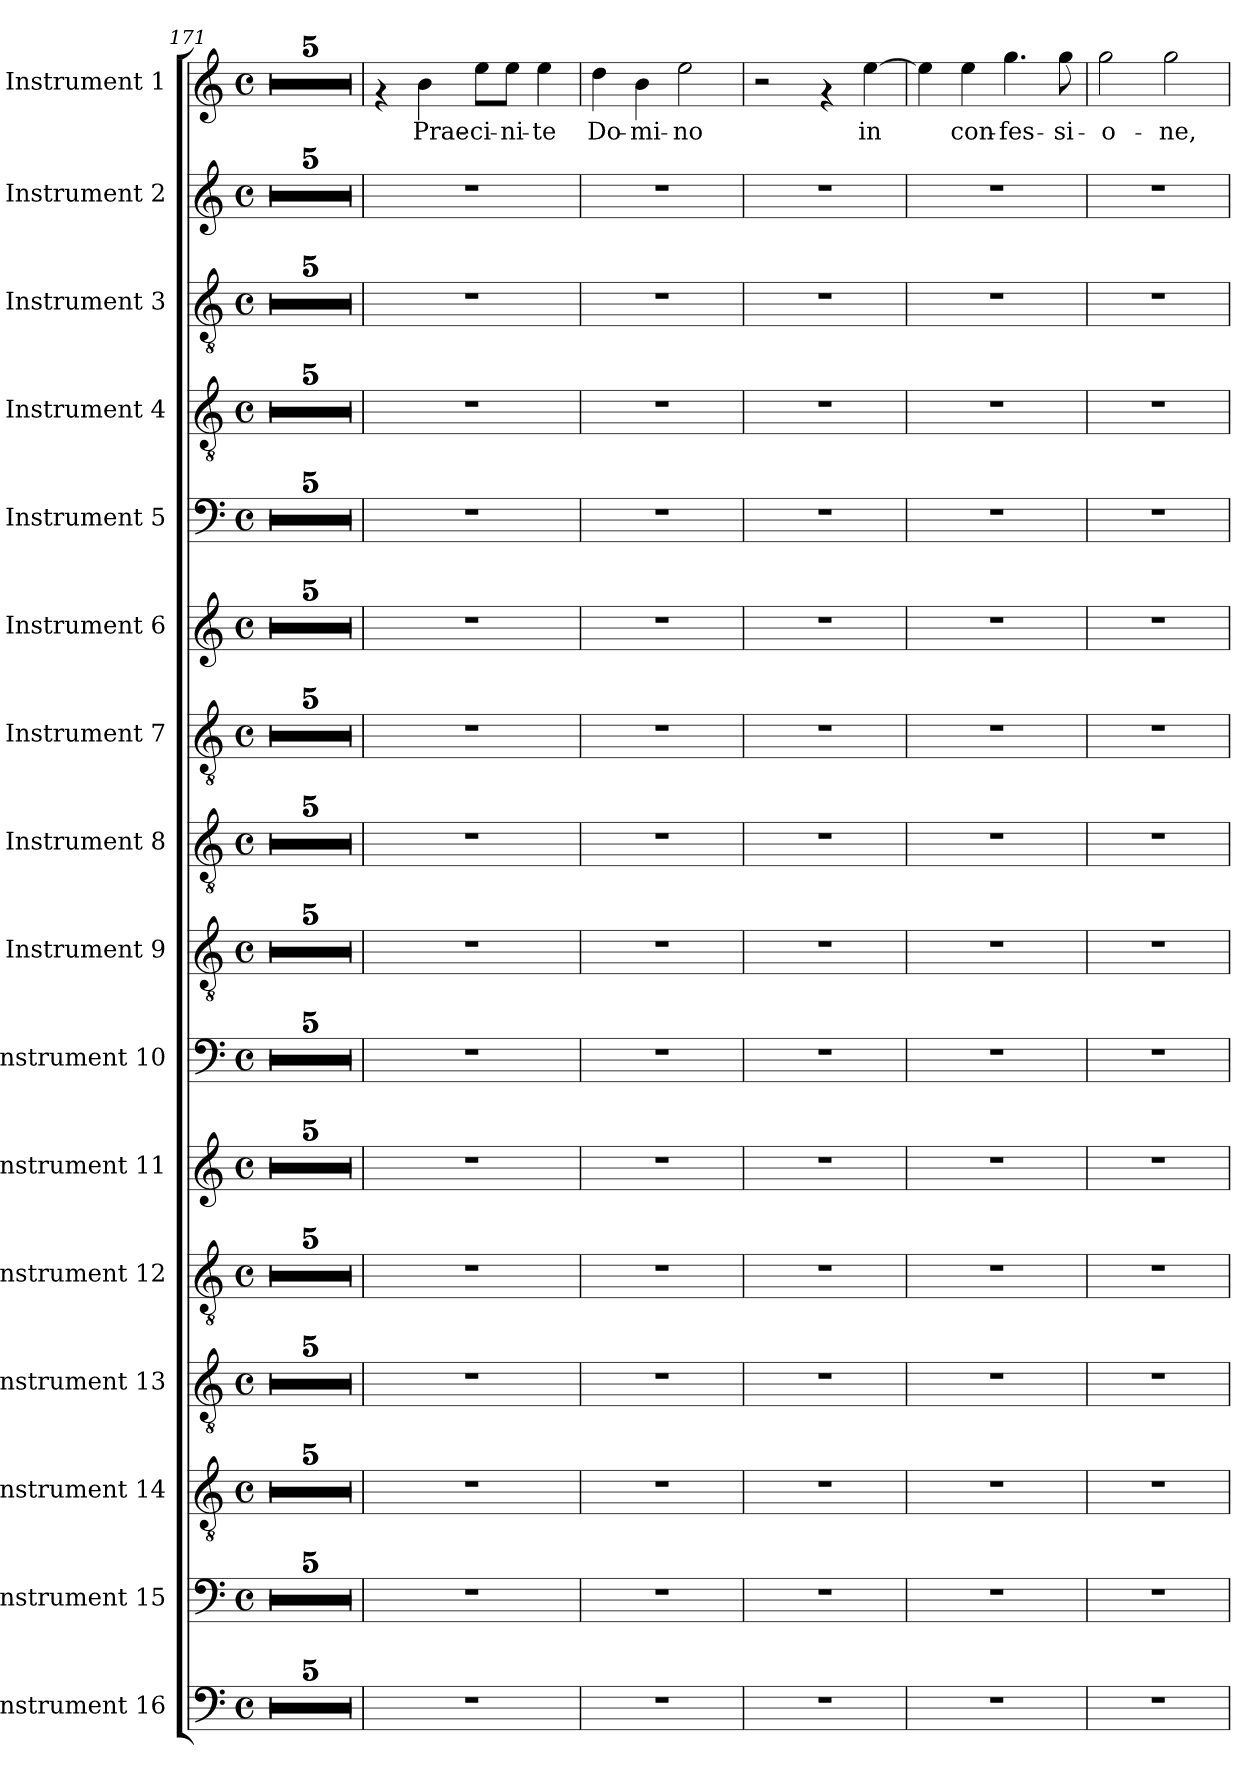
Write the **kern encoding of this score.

**kern	**kern	**kern	**kern	**kern	**kern	**kern	**kern	**kern	**kern	**kern	**kern	**kern	**kern	**kern	**kern	**text
*part16	*part15	*part14	*part13	*part12	*part11	*part10	*part9	*part8	*part7	*part6	*part5	*part4	*part3	*part2	*part1	*part1
*staff16	*staff15	*staff14	*staff13	*staff12	*staff11	*staff10	*staff9	*staff8	*staff7	*staff6	*staff5	*staff4	*staff3	*staff2	*staff1	*staff1
*I"Instrument 16	*I"Instrument 15	*I"Instrument 14	*I"Instrument 13	*I"Instrument 12	*I"Instrument 11	*I"Instrument 10	*I"Instrument 9	*I"Instrument 8	*I"Instrument 7	*I"Instrument 6	*I"Instrument 5	*I"Instrument 4	*I"Instrument 3	*I"Instrument 2	*I"Instrument 1	*
*clefF4	*clefF4	*clefGv2	*clefGv2	*clefGv2	*clefG2	*clefF4	*clefGv2	*clefGv2	*clefGv2	*clefG2	*clefF4	*clefGv2	*clefGv2	*clefG2	*clefG2	*
*k[]	*k[]	*k[]	*k[]	*k[]	*k[]	*k[]	*k[]	*k[]	*k[]	*k[]	*k[]	*k[]	*k[]	*k[]	*k[]	*
*C:	*C:	*C:	*C:	*C:	*C:	*C:	*C:	*C:	*C:	*C:	*C:	*C:	*C:	*C:	*C:	*
*M4/4	*M4/4	*M4/4	*M4/4	*M4/4	*M4/4	*M4/4	*M4/4	*M4/4	*M4/4	*M4/4	*M4/4	*M4/4	*M4/4	*M4/4	*M4/4	*
*met(c)	*met(c)	*met(c)	*met(c)	*met(c)	*met(c)	*met(c)	*met(c)	*met(c)	*met(c)	*met(c)	*met(c)	*met(c)	*met(c)	*met(c)	*met(c)	*
=171	=171	=171	=171	=171	=171	=171	=171	=171	=171	=171	=171	=171	=171	=171	=171	=171
1r	1r	1r	1r	1r	1r	1r	1r	1r	1r	1r	1r	1r	1r	1r	1r	.
=172	=172	=172	=172	=172	=172	=172	=172	=172	=172	=172	=172	=172	=172	=172	=172	=172
1r	1r	1r	1r	1r	1r	1r	1r	1r	1r	1r	1r	1r	1r	1r	1r	.
=173	=173	=173	=173	=173	=173	=173	=173	=173	=173	=173	=173	=173	=173	=173	=173	=173
1r	1r	1r	1r	1r	1r	1r	1r	1r	1r	1r	1r	1r	1r	1r	1r	.
=174	=174	=174	=174	=174	=174	=174	=174	=174	=174	=174	=174	=174	=174	=174	=174	=174
1r	1r	1r	1r	1r	1r	1r	1r	1r	1r	1r	1r	1r	1r	1r	1r	.
=175	=175	=175	=175	=175	=175	=175	=175	=175	=175	=175	=175	=175	=175	=175	=175	=175
1r	1r	1r	1r	1r	1r	1r	1r	1r	1r	1r	1r	1r	1r	1r	1r	.
=176	=176	=176	=176	=176	=176	=176	=176	=176	=176	=176	=176	=176	=176	=176	=176	=176
1r	1r	1r	1r	1r	1r	1r	1r	1r	1r	1r	1r	1r	1r	1r	4rf	.
!	!	!	!	!	!	!	!	!	!	!	!	!	!	!	!	!LO:LY:b:cj
.	.	.	.	.	.	.	.	.	.	.	.	.	.	.	4b\	Prae-
!	!	!	!	!	!	!	!	!	!	!	!	!	!	!	!	!LO:LY:b:cj
.	.	.	.	.	.	.	.	.	.	.	.	.	.	.	8ee\L	-ci-
!	!	!	!	!	!	!	!	!	!	!	!	!	!	!	!	!LO:LY:b:cj
.	.	.	.	.	.	.	.	.	.	.	.	.	.	.	8ee\J	-ni-
!	!	!	!	!	!	!	!	!	!	!	!	!	!	!	!	!LO:LY:b:cj
.	.	.	.	.	.	.	.	.	.	.	.	.	.	.	4ee\	-te
=177	=177	=177	=177	=177	=177	=177	=177	=177	=177	=177	=177	=177	=177	=177	=177	=177
!	!	!	!	!	!	!	!	!	!	!	!	!	!	!	!	!LO:LY:b:cj
1r	1r	1r	1r	1r	1r	1r	1r	1r	1r	1r	1r	1r	1r	1r	4dd\	Do-
!	!	!	!	!	!	!	!	!	!	!	!	!	!	!	!	!LO:LY:b:cj
.	.	.	.	.	.	.	.	.	.	.	.	.	.	.	4b\	-mi-
!	!	!	!	!	!	!	!	!	!	!	!	!	!	!	!	!LO:LY:b:cj
.	.	.	.	.	.	.	.	.	.	.	.	.	.	.	2ee\	-no
=178	=178	=178	=178	=178	=178	=178	=178	=178	=178	=178	=178	=178	=178	=178	=178	=178
1r	1r	1r	1r	1r	1r	1r	1r	1r	1r	1r	1r	1r	1r	1r	2r	.
.	.	.	.	.	.	.	.	.	.	.	.	.	.	.	4rf	.
!	!	!	!	!	!	!	!	!	!	!	!	!	!	!	!	!LO:LY:b:cj
.	.	.	.	.	.	.	.	.	.	.	.	.	.	.	[>4ee\	in
=179	=179	=179	=179	=179	=179	=179	=179	=179	=179	=179	=179	=179	=179	=179	=179	=179
!	!	!	!	!	!	!	!	!	!	!	!	!	!	!	!	!LO:LY:b:cj
1r	1r	1r	1r	1r	1r	1r	1r	1r	1r	1r	1r	1r	1r	1r	4ee\]	.
!	!	!	!	!	!	!	!	!	!	!	!	!	!	!	!	!LO:LY:b:cj
.	.	.	.	.	.	.	.	.	.	.	.	.	.	.	4ee\	con-
!	!	!	!	!	!	!	!	!	!	!	!	!	!	!	!	!LO:LY:b:cj
.	.	.	.	.	.	.	.	.	.	.	.	.	.	.	4.gg\	-fes-
!	!	!	!	!	!	!	!	!	!	!	!	!	!	!	!	!LO:LY:b:cj
.	.	.	.	.	.	.	.	.	.	.	.	.	.	.	8gg\	-si-
=180	=180	=180	=180	=180	=180	=180	=180	=180	=180	=180	=180	=180	=180	=180	=180	=180
!	!	!	!	!	!	!	!	!	!	!	!	!	!	!	!	!LO:LY:b:cj
1r	1r	1r	1r	1r	1r	1r	1r	1r	1r	1r	1r	1r	1r	1r	2gg\	-o-
!	!	!	!	!	!	!	!	!	!	!	!	!	!	!	!	!LO:LY:b:cj
.	.	.	.	.	.	.	.	.	.	.	.	.	.	.	2gg\	-ne,
=	=	=	=	=	=	=	=	=	=	=	=	=	=	=	=	=
*-	*-	*-	*-	*-	*-	*-	*-	*-	*-	*-	*-	*-	*-	*-	*-	*-
